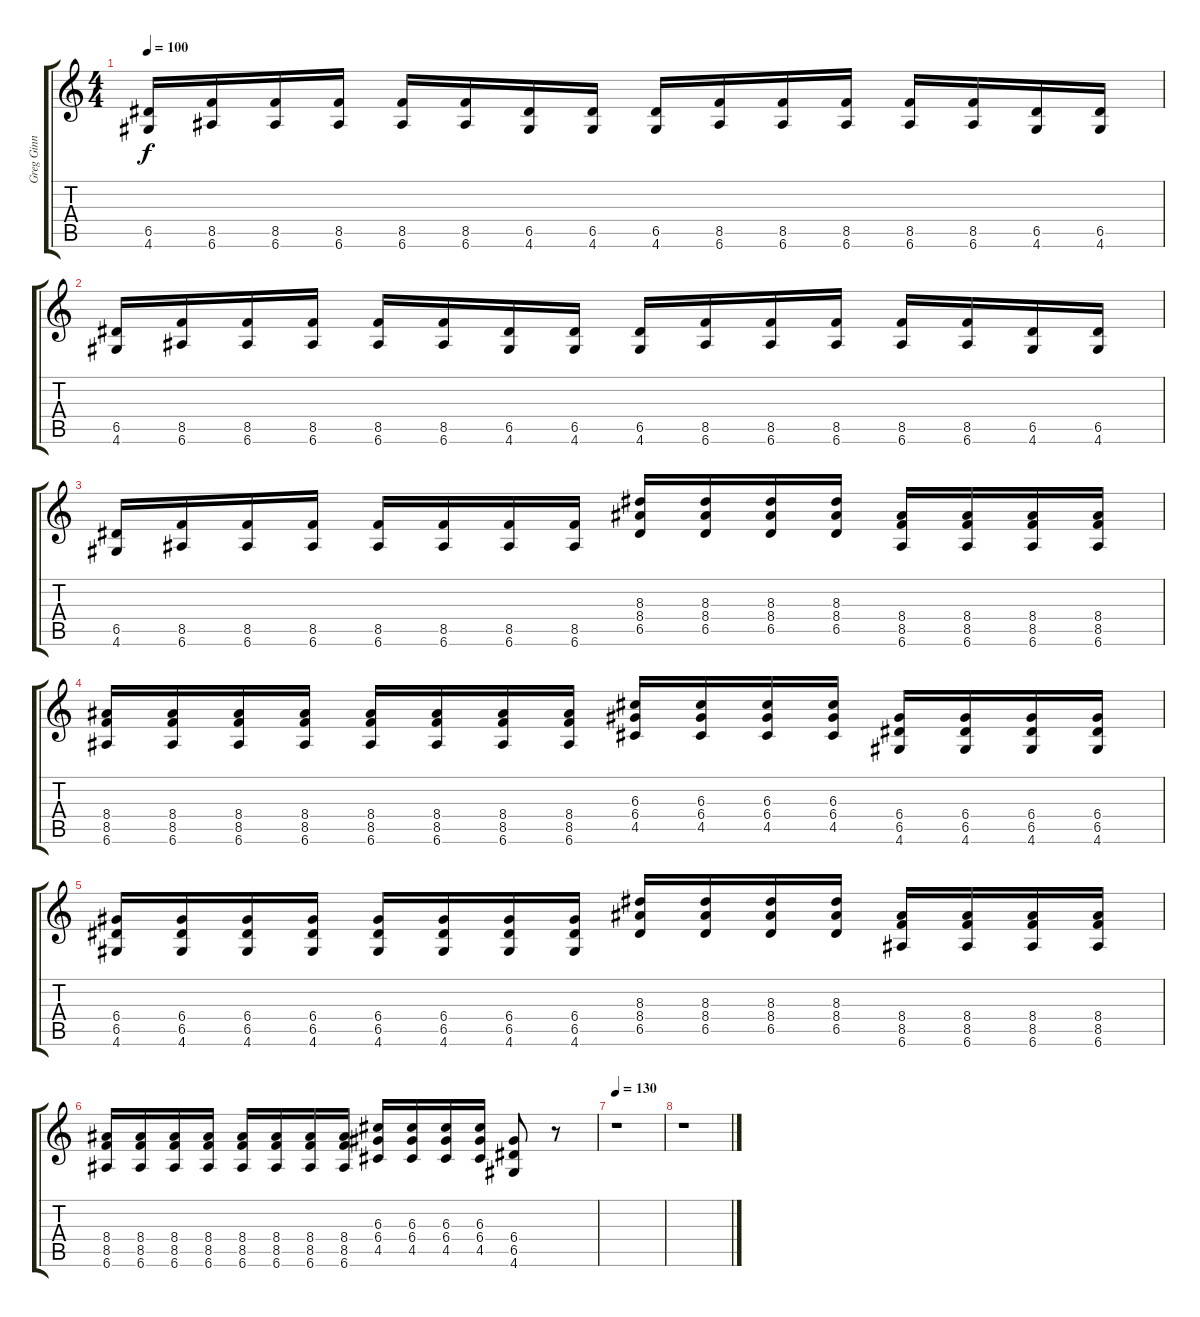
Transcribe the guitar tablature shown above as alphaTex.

\track ("Greg Ginn (Guitar)" "Greg Ginn ") {instrument overdrivenguitar}
\staff {score tabs}
\tuning (E4 B3 G3 D3 A2 E2) {hide}
\ts (4 4)
\tempo 100
\clef g2
\ks c
(6.5 4.6).16{dy f} (8.5 6.6).16 (8.5 6.6).16 (8.5 6.6).16 (8.5 6.6).16 (8.5 6.6).16 (6.5 4.6).16 (6.5 4.6).16 (6.5 4.6).16 (8.5 6.6).16 (8.5 6.6).16 (8.5 6.6).16 (8.5 6.6).16 (8.5 6.6).16 (6.5 4.6).16 (6.5 4.6).16 |
(6.5 4.6).16 (8.5 6.6).16 (8.5 6.6).16 (8.5 6.6).16 (8.5 6.6).16 (8.5 6.6).16 (6.5 4.6).16 (6.5 4.6).16 (6.5 4.6).16 (8.5 6.6).16 (8.5 6.6).16 (8.5 6.6).16 (8.5 6.6).16 (8.5 6.6).16 (6.5 4.6).16 (6.5 4.6).16 |
(6.5 4.6).16 (8.5 6.6).16 (8.5 6.6).16 (8.5 6.6).16 (8.5 6.6).16 (8.5 6.6).16 (8.5 6.6).16 (8.5 6.6).16 (8.3 8.4 6.5).16 (8.3 8.4 6.5).16 (8.3 8.4 6.5).16 (8.3 8.4 6.5).16 (8.4 8.5 6.6).16 (8.4 8.5 6.6).16 (8.4 8.5 6.6).16 (8.4 8.5 6.6).16 |
(8.4 8.5 6.6).16 (8.4 8.5 6.6).16 (8.4 8.5 6.6).16 (8.4 8.5 6.6).16 (8.4 8.5 6.6).16 (8.4 8.5 6.6).16 (8.4 8.5 6.6).16 (8.4 8.5 6.6).16 (6.3 6.4 4.5).16 (6.3 6.4 4.5).16 (6.3 6.4 4.5).16 (6.3 6.4 4.5).16 (6.4 6.5 4.6).16 (6.4 6.5 4.6).16 (6.4 6.5 4.6).16 (6.4 6.5 4.6).16 |
(6.4 6.5 4.6).16 (6.4 6.5 4.6).16 (6.4 6.5 4.6).16 (6.4 6.5 4.6).16 (6.4 6.5 4.6).16 (6.4 6.5 4.6).16 (6.4 6.5 4.6).16 (6.4 6.5 4.6).16 (8.3 8.4 6.5).16 (8.3 8.4 6.5).16 (8.3 8.4 6.5).16 (8.3 8.4 6.5).16 (8.4 8.5 6.6).16 (8.4 8.5 6.6).16 (8.4 8.5 6.6).16 (8.4 8.5 6.6).16 |
(8.4 8.5 6.6).16 (8.4 8.5 6.6).16 (8.4 8.5 6.6).16 (8.4 8.5 6.6).16 (8.4 8.5 6.6).16 (8.4 8.5 6.6).16 (8.4 8.5 6.6).16 (8.4 8.5 6.6).16 (6.3 6.4 4.5).16 (6.3 6.4 4.5).16 (6.3 6.4 4.5).16 (6.3 6.4 4.5).16 (6.4 6.5 4.6).8 r.8 |
\tempo 130
r.1 |
r.1
